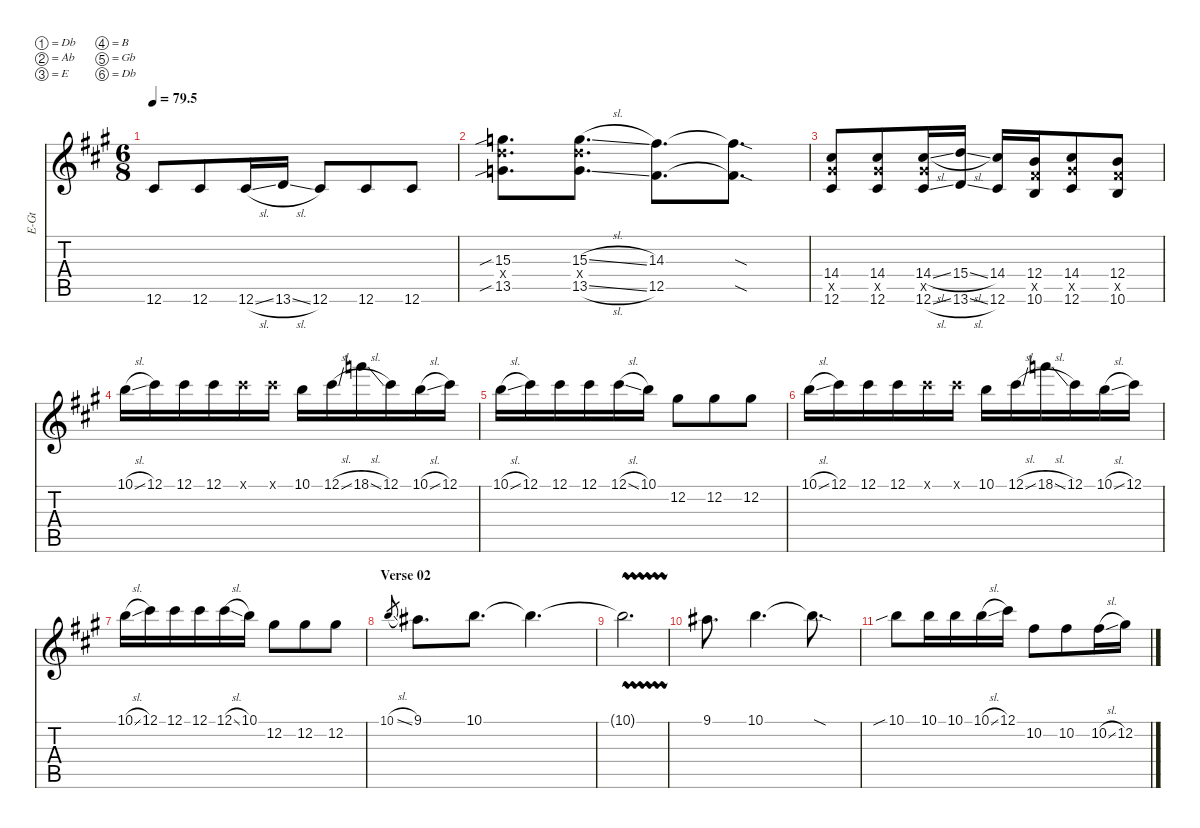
\defaultSystemsLayout 4
\hideDynamics
\bracketExtendMode nobrackets
\otherSystemsTrackNameOrientation horizontal
\track ("Guitar3" "E-Gt") {instrument overdrivenguitar}
\staff {score tabs}
\tuning (Db4 Ab3 E3 B2 Gb2 Db2)
\ts (6 8)
\tempo
79.5
\accidentals auto
\clef g2
\ottava regular
\simile none
\scale
0.333333
\ks a
12.6{acc #}.8{dy f beam Up} 12.6{acc #}.8{beam Up} 12.6{sl acc #}.16{beam Up} 13.6{sl acc forcenatural}.16{beam Up} 12.6{acc #}.8{beam Up} 12.6{acc #}.8{beam Up} 12.6{acc #}.8{beam Up} |
\scale
0.333333 (13.5{sib acc forcenatural} 15.3{sib acc forcenatural} 15.4{x acc forcenatural}).8{d beam Down} (13.5{sl acc forcenatural} 15.3{sl acc forcenatural} 15.4{x acc forcenatural}).8{d beam Down} (12.5{acc #} 14.3{acc #}).8{d beam Down} (12.5{sod t acc #} 14.3{sod t acc #}).8{d beam Down} |
\scale
0.333333 (12.6{acc #} 14.4{acc #} 14.5{x acc #}).8{beam Up} (12.6{acc #} 14.4{acc #} 14.5{x acc #}).8{beam Up} (12.6{sl acc #} 14.4{sl acc #} 14.5{x acc #}).16{beam Up} (13.6{sl acc forcenatural} 15.4{sl acc forcenatural}).16{beam Up} (12.6{acc #} 14.4{acc #}).16{beam Up} (10.6{acc forcenatural} 12.4{acc forcenatural} 12.5{x acc #}).16{beam Up} (12.6{acc #} 14.4{acc #} 14.5{x acc #}).8{beam Up} (10.6{acc forcenatural} 12.4{acc forcenatural} 12.5{x acc #}).8{beam Up} |
\scale
0.347639 10.1{sl acc forcenatural}.16{instrument overdrivenguitar beam Down} 12.1{acc #}.16{beam Down} 12.1{acc #}.16{beam Down} 12.1{acc #}.16{beam Down} 12.1{x acc #}.16{beam Down} 12.1{x acc #}.16{beam Down} 10.1{acc forcenatural}.16{beam Down} 12.1{sl acc #}.16{beam Down} 18.1{sl acc forcenatural}.16{beam Down} 12.1{acc #}.16{beam Down} 10.1{sl acc forcenatural}.16{beam Down} 12.1{acc #}.16{beam Down} |
\scale
0.329041 10.1{sl acc forcenatural}.16{beam Down} 12.1{acc #}.16{beam Down} 12.1{acc #}.16{beam Down} 12.1{acc #}.16{beam Down} 12.1{sl acc #}.16{beam Down} 10.1{acc forcenatural}.16{beam Down} 12.2{acc #}.8{beam Down} 12.2{acc #}.8{beam Down} 12.2{acc #}.8{beam Down} |
\scale
0.323404 10.1{sl acc forcenatural}.16{beam Down} 12.1{acc #}.16{beam Down} 12.1{acc #}.16{beam Down} 12.1{acc #}.16{beam Down} 12.1{x acc #}.16{beam Down} 12.1{x acc #}.16{beam Down} 10.1{acc forcenatural}.16{beam Down} 12.1{sl acc #}.16{beam Down} 18.1{sl acc forcenatural}.16{beam Down} 12.1{acc #}.16{beam Down} 10.1{sl acc forcenatural}.16{beam Down} 12.1{acc #}.16{beam Down} |
\scale
0.333333 10.1{sl acc forcenatural}.16{beam Down} 12.1{acc #}.16{beam Down} 12.1{acc #}.16{beam Down} 12.1{acc #}.16{beam Down} 12.1{sl acc #}.16{beam Down} 10.1{acc forcenatural}.16{beam Down} 12.2{acc #}.8{beam Down} 12.2{acc #}.8{beam Down} 12.2{acc #}.8{beam Down} |
\section ("" "Verse 02")
\scale
0.333333 10.1{sl acc forcenatural}.8{gr beam Up} 9.1{acc #}.8{d beam Down} 10.1{acc forcenatural}.8{d beam Down} 10.1{t acc forcenatural}.4{d beam Down} |
\scale
0.333333 10.1{vw t acc forcenatural}.2{d beam Down} |
\scale
0.333333 9.1{acc #}.8{d beam Down} 10.1{acc forcenatural}.4{d beam Down} 10.1{sod t acc forcenatural}.8{d beam Down} |
\scale
0.333333 10.1{sib acc forcenatural}.8{beam Down} 10.1{acc forcenatural}.16{beam Down} 10.1{acc forcenatural}.16{beam Down} 10.1{sl acc forcenatural}.16{beam Down} 12.1{acc #}.16{beam Down} 10.2{acc #}.8{beam Down} 10.2{acc #}.8{beam Down} 10.2{sl acc #}.16{beam Down} 12.2{acc #}.16{beam Down} |
\scale
0.333333 |
\scale
0.333333 |
\scale
0.333333 |
\scale
0.333333 |
\scale
0.333333
